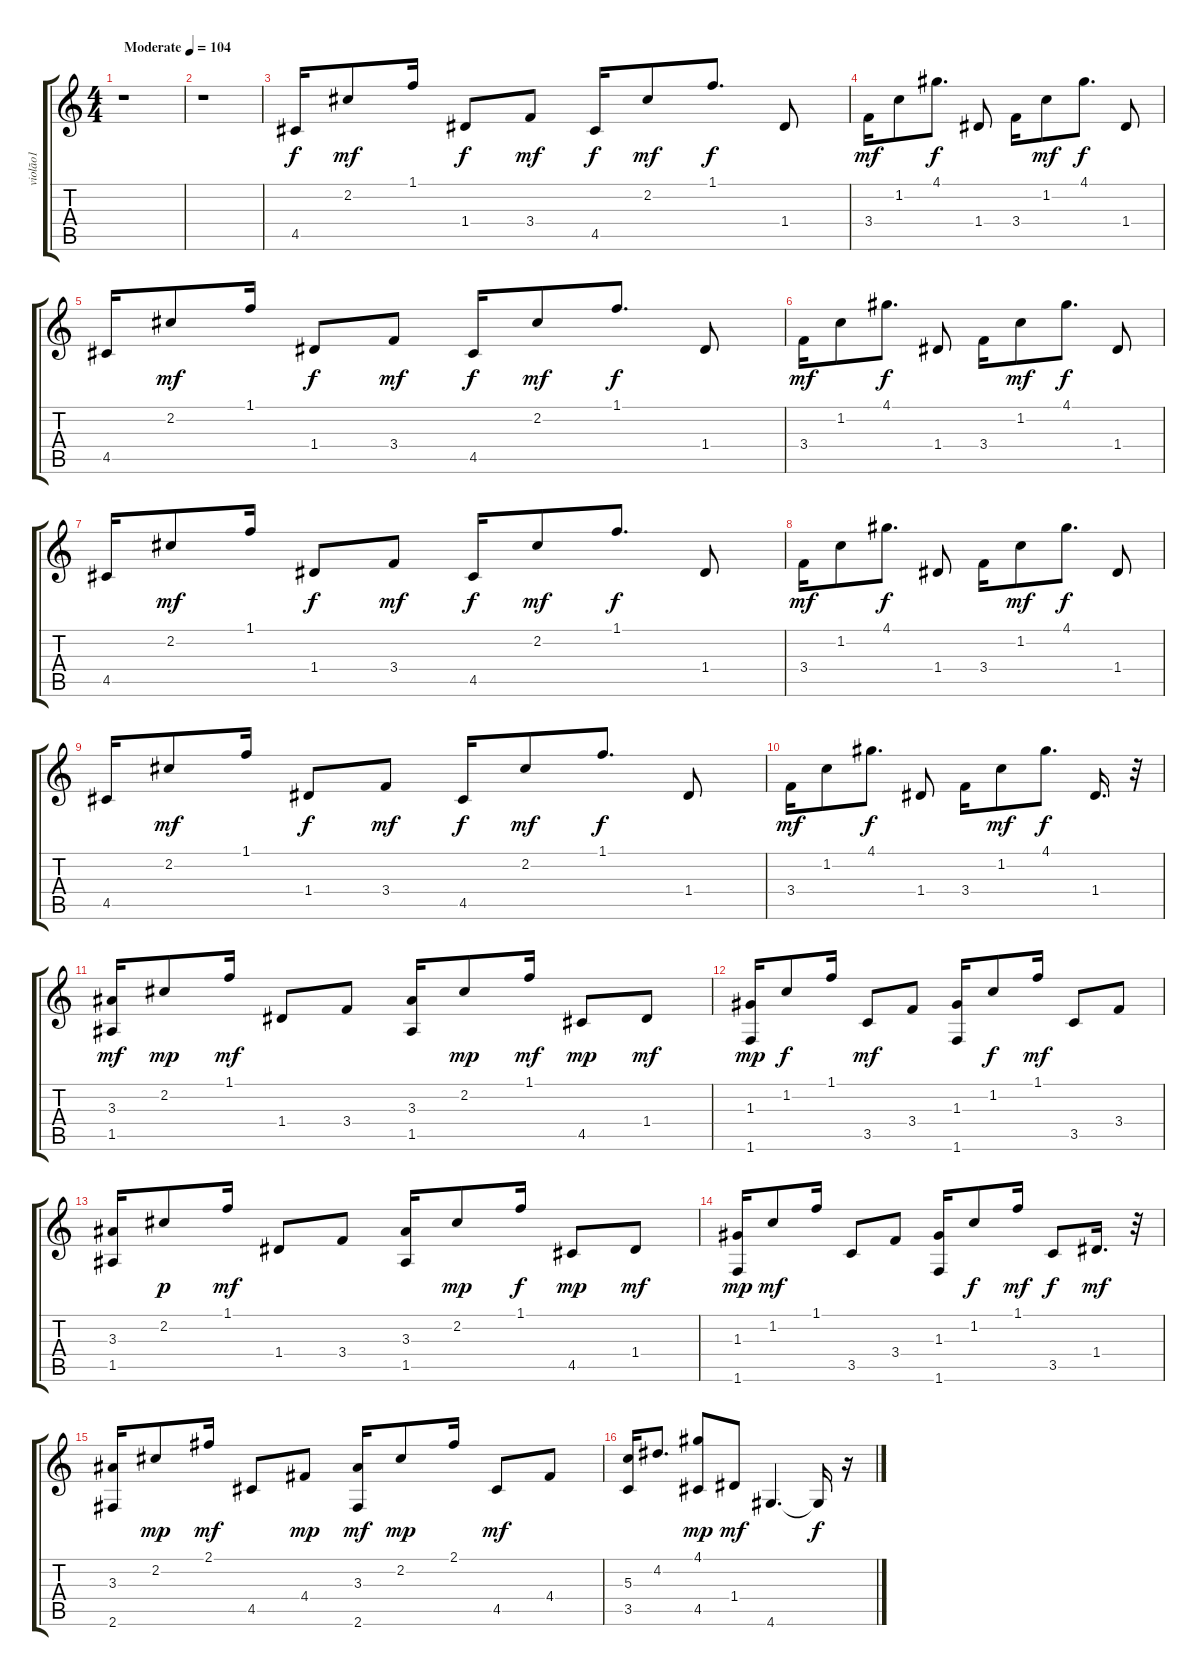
\track ("violão1" "violão1") {instrument acousticguitarnylon}
\staff {score tabs}
\tuning (E4 B3 G3 D3 A2 E2) {hide}
\ts (4 4)
\tempo (104 "Moderate")
\clef g2
\ks c
r.1{dy f instrument acousticguitarnylon} |
r.1 |
4.5.16 2.2.8{dy mf} 1.1.16 1.4.8{dy f} 3.4.8{dy mf} 4.5.16{dy f} 2.2.8{dy mf} 1.1.8{d dy f} 1.4.8 |
3.4.16{dy mf} 1.2.8 4.1.8{d dy f} 1.4.8 3.4.16 1.2.8{dy mf} 4.1.8{d dy f} 1.4.8 |
4.5.16 2.2.8{dy mf} 1.1.16 1.4.8{dy f} 3.4.8{dy mf} 4.5.16{dy f} 2.2.8{dy mf} 1.1.8{d dy f} 1.4.8 |
3.4.16{dy mf} 1.2.8 4.1.8{d dy f} 1.4.8 3.4.16 1.2.8{dy mf} 4.1.8{d dy f} 1.4.8 |
4.5.16 2.2.8{dy mf} 1.1.16 1.4.8{dy f} 3.4.8{dy mf} 4.5.16{dy f} 2.2.8{dy mf} 1.1.8{d dy f} 1.4.8 |
3.4.16{dy mf} 1.2.8 4.1.8{d dy f} 1.4.8 3.4.16 1.2.8{dy mf} 4.1.8{d dy f} 1.4.8 |
4.5.16 2.2.8{dy mf} 1.1.16 1.4.8{dy f} 3.4.8{dy mf} 4.5.16{dy f} 2.2.8{dy mf} 1.1.8{d dy f} 1.4.8 |
3.4.16{dy mf} 1.2.8 4.1.8{d dy f} 1.4.8 3.4.16 1.2.8{dy mf} 4.1.8{d dy f} 1.4.16{d} r.32 |
(3.3 1.5).16{dy mf} 2.2.8{dy mp} 1.1.16{dy mf} 1.4.8 3.4.8 (3.3 1.5).16 2.2.8{dy mp} 1.1.16{dy mf} 4.5.8{dy mp} 1.4.8{dy mf} |
(1.3 1.6).16{dy mp} 1.2.8{dy f} 1.1.16 3.5.8{dy mf} 3.4.8 (1.3 1.6).16 1.2.8{dy f} 1.1.16{dy mf} 3.5.8 3.4.8 |
(3.3 1.5).16 2.2.8{dy p} 1.1.16{dy mf} 1.4.8 3.4.8 (3.3 1.5).16 2.2.8{dy mp} 1.1.16{dy f} 4.5.8{dy mp} 1.4.8{dy mf} |
(1.3 1.6).16{dy mp} 1.2.8{dy mf} 1.1.16 3.5.8 3.4.8 (1.3 1.6).16 1.2.8{dy f} 1.1.16{dy mf} 3.5.8{dy f} 1.4.16{d dy mf} r.32 |
(3.3 2.6).16 2.2.8{dy mp} 2.1.16{dy mf} 4.5.8 4.4.8{dy mp} (3.3 2.6).16{dy mf} 2.2.8{dy mp} 2.1.16 4.5.8{dy mf} 4.4.8 |
(5.3 3.5).16 4.2.8{d} (4.1 4.5).8{dy mp} 1.4.8{dy mf} 4.6.4{d} 4.6{t}.16{dy f} r.16
